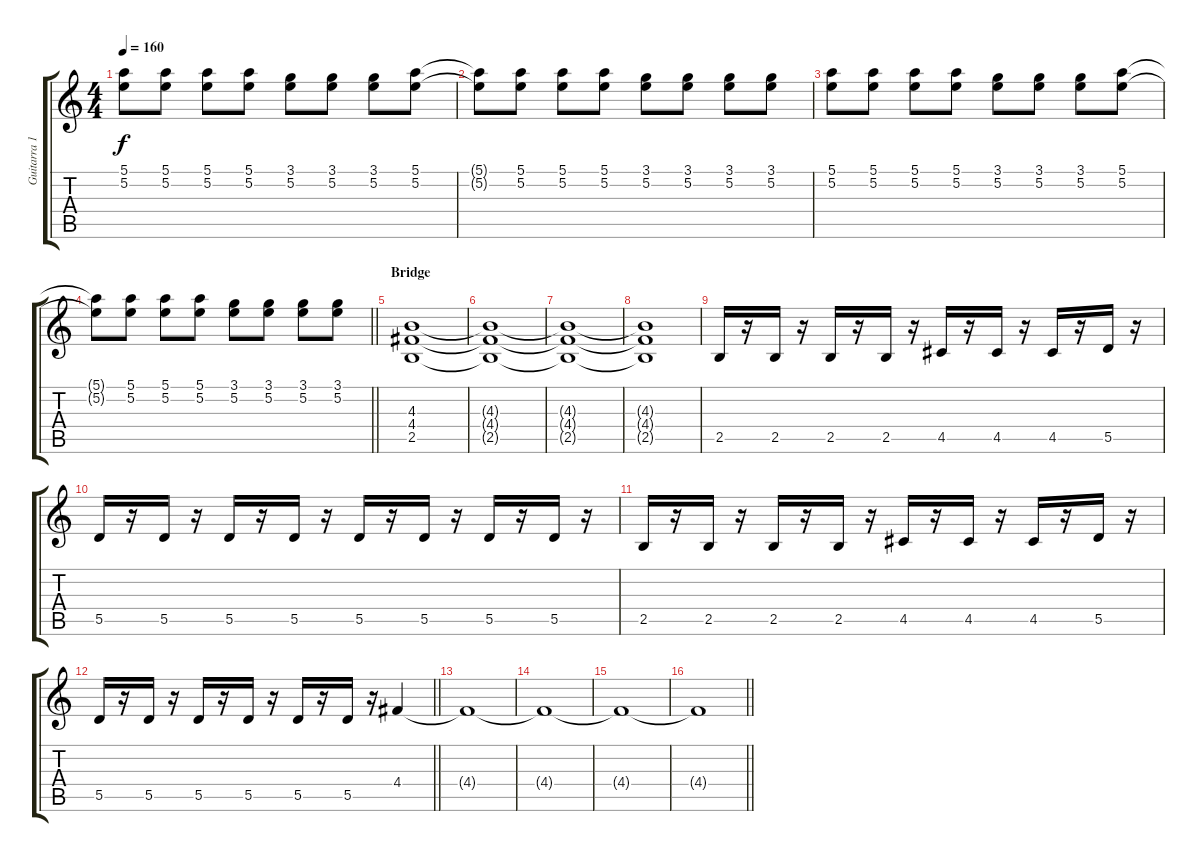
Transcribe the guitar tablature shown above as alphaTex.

\track ("Guitarra 1 - Mathias" "Guitarra 1") {instrument distortionguitar}
\staff {score tabs}
\tuning (E4 B3 G3 D3 A2 E2) {hide}
\ts (4 4)
\tempo 160
\clef g2
\ks c
(5.1 5.2).8{dy f} (5.1 5.2).8 (5.1 5.2).8 (5.1 5.2).8 (3.1 5.2).8 (3.1 5.2).8 (3.1 5.2).8 (5.1 5.2).8 |
(5.1{t} 5.2{t}).8 (5.1 5.2).8 (5.1 5.2).8 (5.1 5.2).8 (3.1 5.2).8 (3.1 5.2).8 (3.1 5.2).8 (3.1 5.2).8 |
(5.1 5.2).8 (5.1 5.2).8 (5.1 5.2).8 (5.1 5.2).8 (3.1 5.2).8 (3.1 5.2).8 (3.1 5.2).8 (5.1 5.2).8 |
\barLineRight lightlight
(5.1{t} 5.2{t}).8 (5.1 5.2).8 (5.1 5.2).8 (5.1 5.2).8 (3.1 5.2).8 (3.1 5.2).8 (3.1 5.2).8 (3.1 5.2).8 |
\section ("" "Bridge")
(4.3 4.4 2.5).1 |
(4.3{t} 4.4{t} 2.5{t}).1 |
(4.3{t} 4.4{t} 2.5{t}).1 |
(4.3{t} 4.4{t} 2.5{t}).1 |
2.5.16 r.16 2.5.16 r.16 2.5.16 r.16 2.5.16 r.16 4.5.16 r.16 4.5.16 r.16 4.5.16 r.16 5.5.16 r.16 |
5.5.16 r.16 5.5.16 r.16 5.5.16 r.16 5.5.16 r.16 5.5.16 r.16 5.5.16 r.16 5.5.16 r.16 5.5.16 r.16 |
2.5.16 r.16 2.5.16 r.16 2.5.16 r.16 2.5.16 r.16 4.5.16 r.16 4.5.16 r.16 4.5.16 r.16 5.5.16 r.16 |
\barLineRight lightlight
5.5.16 r.16 5.5.16 r.16 5.5.16 r.16 5.5.16 r.16 5.5.16 r.16 5.5.16 r.16 4.4.4 |
4.4{t}.1 |
4.4{t}.1 |
4.4{t}.1 |
\barLineRight lightlight
4.4{t}.1
